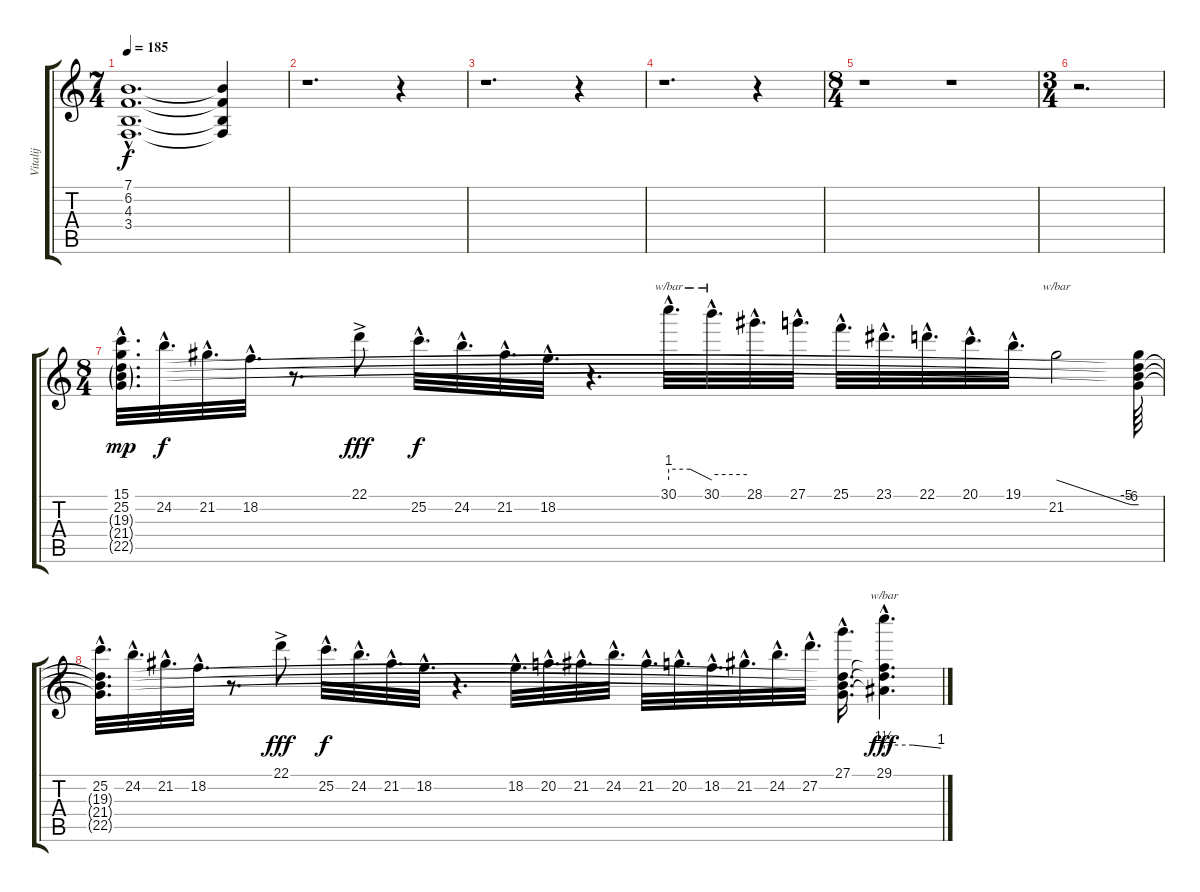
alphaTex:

\track ("Vitalij" "Vitalij") {instrument electricgrandpiano}
\staff {score tabs}
\tuning (E4 B3 G3 D3 A2 E2) {hide}
\ts (7 4)
\tempo 185
\clef g2
\ks c
(7.1{hac} 6.2{hac} 4.3{hac} 3.4{hac}).1{d dy f} (7.1{t} 6.2{t} 4.3{t} 3.4{t}).4 |
r.1{d} r.4 |
r.1{d} r.4 |
r.1{d} r.4 |
\ts (8 4)
r.1 r.1 |
\ts (3 4)
r.2{d} |
\ts (8 4)
(15.1{hac} 25.2{hac} 19.3{g hac} 21.4{g hac} 22.5{g hac}).32{d dy mp volume 13 instrument rockorgan} 24.2{hac}.32{d dy f} 21.2{hac}.32{d} 18.2{hac}.32{d} r.8{d} 22.1{ac}.8{dy fff} 25.2{hac}.32{d dy f} 24.2{hac}.32{d} 21.2{hac}.32{d} 18.2{hac}.32{d} r.4{d} 30.1{hac}.32{d tbe (custom default 0 4 30 4 60 0)} 30.1{hac}.32{d tbe (hold default 0 2 60 2)} 28.1{hac}.32{d} 27.1{hac}.32{d} 25.1{hac}.32{d} 23.1{hac}.32{d} 22.1{hac}.32{d} 20.1{hac}.32{d} 19.1{hac}.32{d} 21.2.2{tbe (custom default 0 0 51 -20 55 -24 60 -24)} (21.2{t} 19.3{t} 21.4{t} 22.5{t}).64 |
(25.2{hac} 19.3{hac t} 21.4{hac t} 22.5{hac t}).32{d} 24.2{hac}.32{d} 21.2{hac}.32{d} 18.2{hac}.32{d} r.8{d} 22.1{ac}.8{dy fff} 25.2{hac}.32{d dy f} 24.2{hac}.32{d} 21.2{hac}.32{d} 18.2{hac}.32{d} r.4{d} 18.2{hac}.32{d} 20.2{hac}.32{d} 21.2{hac}.32{d} 24.2{hac}.32{d} 21.2{hac}.32{d} 20.2{hac}.32{d} 18.2{hac}.32{d} 21.2{hac}.32{d} 24.2{hac}.32{d} 27.2{hac}.32{d} (27.1{hac} 19.3{hac t} 21.4{hac t} 22.5{hac t}).16{d} (29.1{hac} 19.3{hac t} 21.4{hac t} 22.5{hac t}).4{d tbe (custom default 0 6 30 6 60 4) dy fff}
